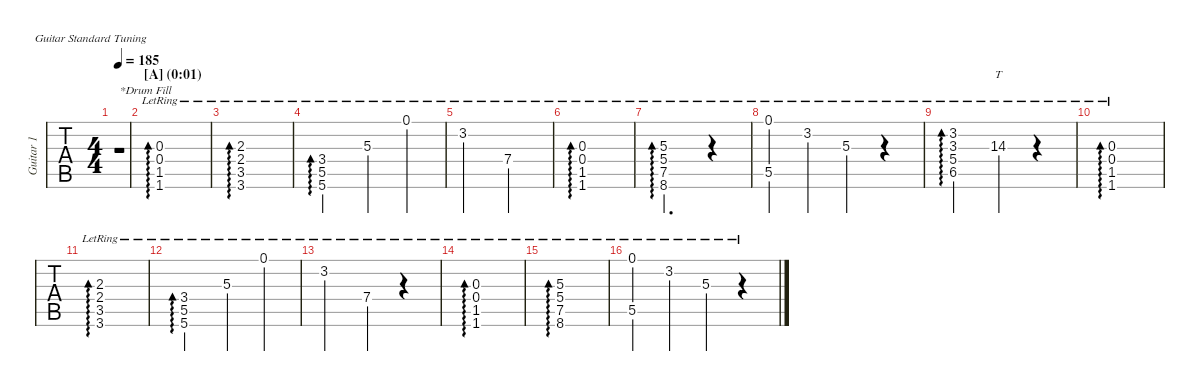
\defaultSystemsLayout 4
\hideDynamics
\bracketExtendMode nobrackets
\multiTrackTrackNamePolicy allsystems
\firstSystemTrackNameMode fullname
\otherSystemsTrackNameMode fullname
\otherSystemsTrackNameOrientation horizontal
\track ("Guitar 1" "Guitar 1") {instrument overdrivenguitar}
\staff {tabs}
\tuning (E4 B3 G3 D3 A2 E2)
\ts (4 4)
\ac
\scale
1.02562
\tempo 185
\accidentals auto
\clef g2
\ottava regular
\simile none
\ks c
r.1{txt "*Drum Fill" dy mf instrument acousticguitarsteel} |
\section ("A" "(0:01)")
\scale
0.976134 (1.5{lr acc #} 0.3{lr} 0.4{lr} 1.6).1{ad 0} |
\scale
1.00121 (3.5{lr} 2.3{lr} 2.4{lr} 3.6).1{ad 0} |
\scale
0.997033 (5.6{lr} 5.5{lr} 3.4{lr}).2{ad 0} 5.3{lr}.4 0.1{lr}.4 |
\scale
1.00617 3.2{lr}.2 7.4{lr}.2 |
\scale
0.990977 (1.5{lr acc #} 0.3{lr} 0.4{lr} 1.6).1{ad 0} |
\scale
1.0077 (5.4{lr} 5.3{lr} 7.5{lr} 8.6{lr}).2{d ad 0} r.4 |
\scale
0.995157 (0.1{lr} 5.5{lr}).4 3.2{lr}.4 5.3{lr}.4 r.4 |
\scale
1.01035 (3.3{lr acc #} 6.5{lr acc #} 5.4{lr} 3.2{lr}).2{ad 0} 14.3{lr}.4{tt} r.4 |
\scale
0.986798 (1.5{lr acc #} 0.3{lr} 0.4{lr} 1.6).1{ad 0} |
\scale
0.999336 (2.3{lr} 2.4{lr} 3.6 3.5).1{ad 0} |
\scale
1.00352 (5.6{lr} 3.4{lr} 5.5{lr}).2{ad 0} 5.3{lr}.4 0.1{lr}.4 |
\scale
1.25246 3.2{lr}.2 7.4{lr}.4 r.4 |
\scale
1.24065 (1.6{lr} 0.4{lr} 1.5{lr acc #} 0.3).1{ad 0} |
\scale
1.24065 (8.6{lr} 5.4{lr} 7.5{lr} 5.3).1{ad 0} |
\scale
0.686859 (0.1{lr} 5.5{lr}).4 3.2{lr}.4 5.3{lr}.4 r.4
